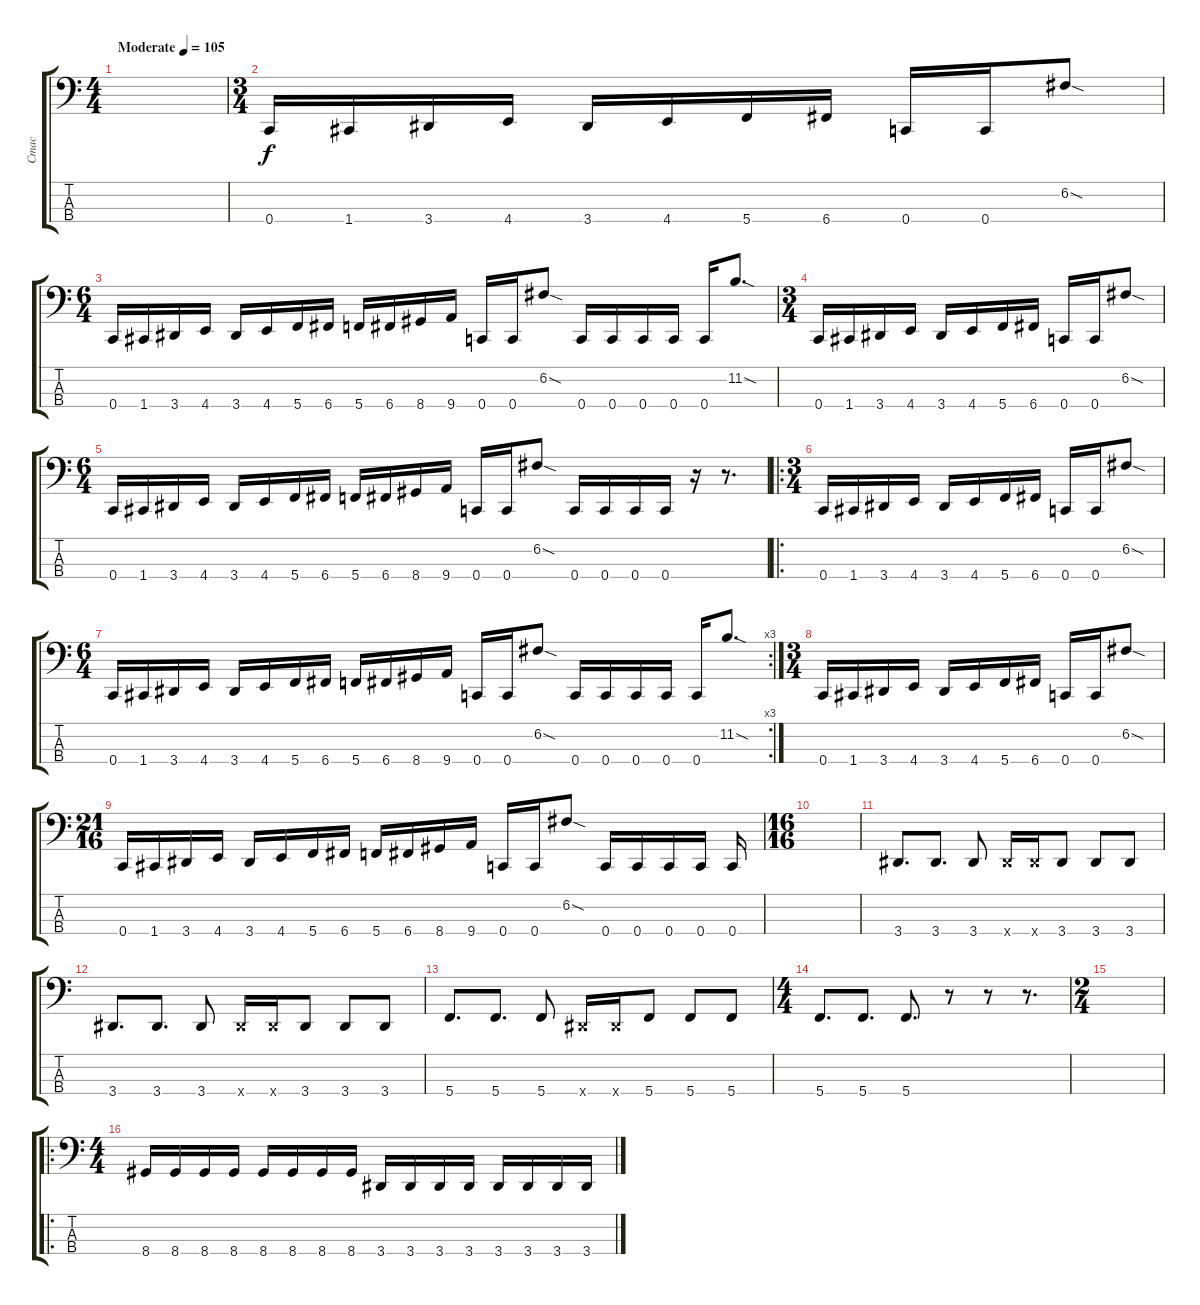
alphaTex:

\track ("Стас" "Стас") {instrument electricbassfinger}
\staff {score tabs}
\tuning (F2 C2 G1 C1) {hide}
\ts (4 4)
\tempo (105 "Moderate")
\clef f4
\ks c
|
\ts (3 4)
0.4.16 1.4.16 3.4.16 4.4.16 3.4.16 4.4.16 5.4.16 6.4.16 0.4.16 0.4.16 6.2{sod}.8 |
\ts (6 4)
0.4.16 1.4.16 3.4.16 4.4.16 3.4.16 4.4.16 5.4.16 6.4.16 5.4.16 6.4.16 8.4.16 9.4.16 0.4.16 0.4.16 6.2{sod}.8 0.4.16 0.4.16 0.4.16 0.4.16 0.4.16 11.2{sod}.8{d} |
\ts (3 4)
0.4.16 1.4.16 3.4.16 4.4.16 3.4.16 4.4.16 5.4.16 6.4.16 0.4.16 0.4.16 6.2{sod}.8 |
\ts (6 4)
0.4.16 1.4.16 3.4.16 4.4.16 3.4.16 4.4.16 5.4.16 6.4.16 5.4.16 6.4.16 8.4.16 9.4.16 0.4.16 0.4.16 6.2{sod}.8 0.4.16 0.4.16 0.4.16 0.4.16 r.16 r.8{d} |
\ro
\ts (3 4)
0.4.16 1.4.16 3.4.16 4.4.16 3.4.16 4.4.16 5.4.16 6.4.16 0.4.16 0.4.16 6.2{sod}.8 |
\rc 3
\ts (6 4)
0.4.16 1.4.16 3.4.16 4.4.16 3.4.16 4.4.16 5.4.16 6.4.16 5.4.16 6.4.16 8.4.16 9.4.16 0.4.16 0.4.16 6.2{sod}.8 0.4.16 0.4.16 0.4.16 0.4.16 0.4.16 11.2{sod}.8{d} |
\ts (3 4)
0.4.16 1.4.16 3.4.16 4.4.16 3.4.16 4.4.16 5.4.16 6.4.16 0.4.16 0.4.16 6.2{sod}.8 |
\ts (21 16)
0.4.16 1.4.16 3.4.16 4.4.16 3.4.16 4.4.16 5.4.16 6.4.16 5.4.16 6.4.16 8.4.16 9.4.16 0.4.16 0.4.16 6.2{sod}.8 0.4.16 0.4.16 0.4.16 0.4.16 0.4.16 |
\ts (16 16)
|
3.4.8{d} 3.4.8{d} 3.4.8 3.4{x}.16 3.4{x}.16 3.4.8 3.4.8 3.4.8 |
3.4.8{d} 3.4.8{d} 3.4.8 3.4{x}.16 3.4{x}.16 3.4.8 3.4.8 3.4.8 |
5.4.8{d} 5.4.8{d} 5.4.8 3.4{x}.16 3.4{x}.16 5.4.8 5.4.8 5.4.8 |
\ts (4 4)
5.4.8{d} 5.4.8{d} 5.4.8{d} r.8 r.8 r.8{d} |
\ts (2 4)
|
\ro
\ts (4 4)
8.4.16 8.4.16 8.4.16 8.4.16 8.4.16 8.4.16 8.4.16 8.4.16 3.4.16 3.4.16 3.4.16 3.4.16 3.4.16 3.4.16 3.4.16 3.4.16
